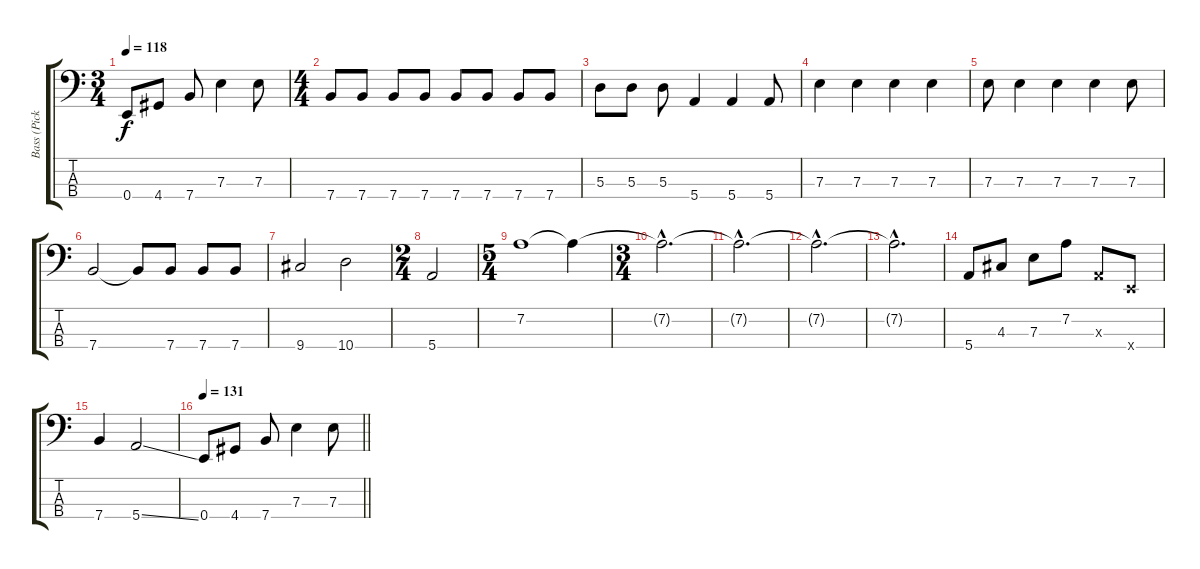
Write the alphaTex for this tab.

\track ("Bass (Pick)" "Bass (Pick") {instrument electricbasspick}
\staff {score tabs}
\tuning (G2 D2 A1 E1) {hide}
\ts (3 4)
\tempo 118
\clef f4
\ks c
0.4.8{dy f} 4.4.8 7.4.8 7.3.4 7.3.8 |
\ts (4 4)
7.4.8 7.4.8 7.4.8 7.4.8 7.4.8 7.4.8 7.4.8 7.4.8 |
5.3.8 5.3.8 5.3.8 5.4.4 5.4.4 5.4.8 |
7.3.4 7.3.4 7.3.4 7.3.4 |
7.3.8 7.3.4 7.3.4 7.3.4 7.3.8 |
7.4.2 7.4{t}.8 7.4.8 7.4.8 7.4.8 |
9.4.2 10.4.2 |
\ts (2 4)
5.4.2 |
\ts (5 4)
7.2.1 7.2{t}.4 |
\ts (3 4)
7.2{hac t}.2{d} |
7.2{hac t}.2{d} |
7.2{hac t}.2{d} |
7.2{hac t}.2{d} |
5.4.8 4.3.8 7.3.8 7.2.8 0.3{x}.8 0.4{x}.8 |
7.4.4 5.4{ss}.2 |
\tempo 131
\barLineRight lightlight
0.4.8 4.4.8 7.4.8 7.3.4 7.3.8
